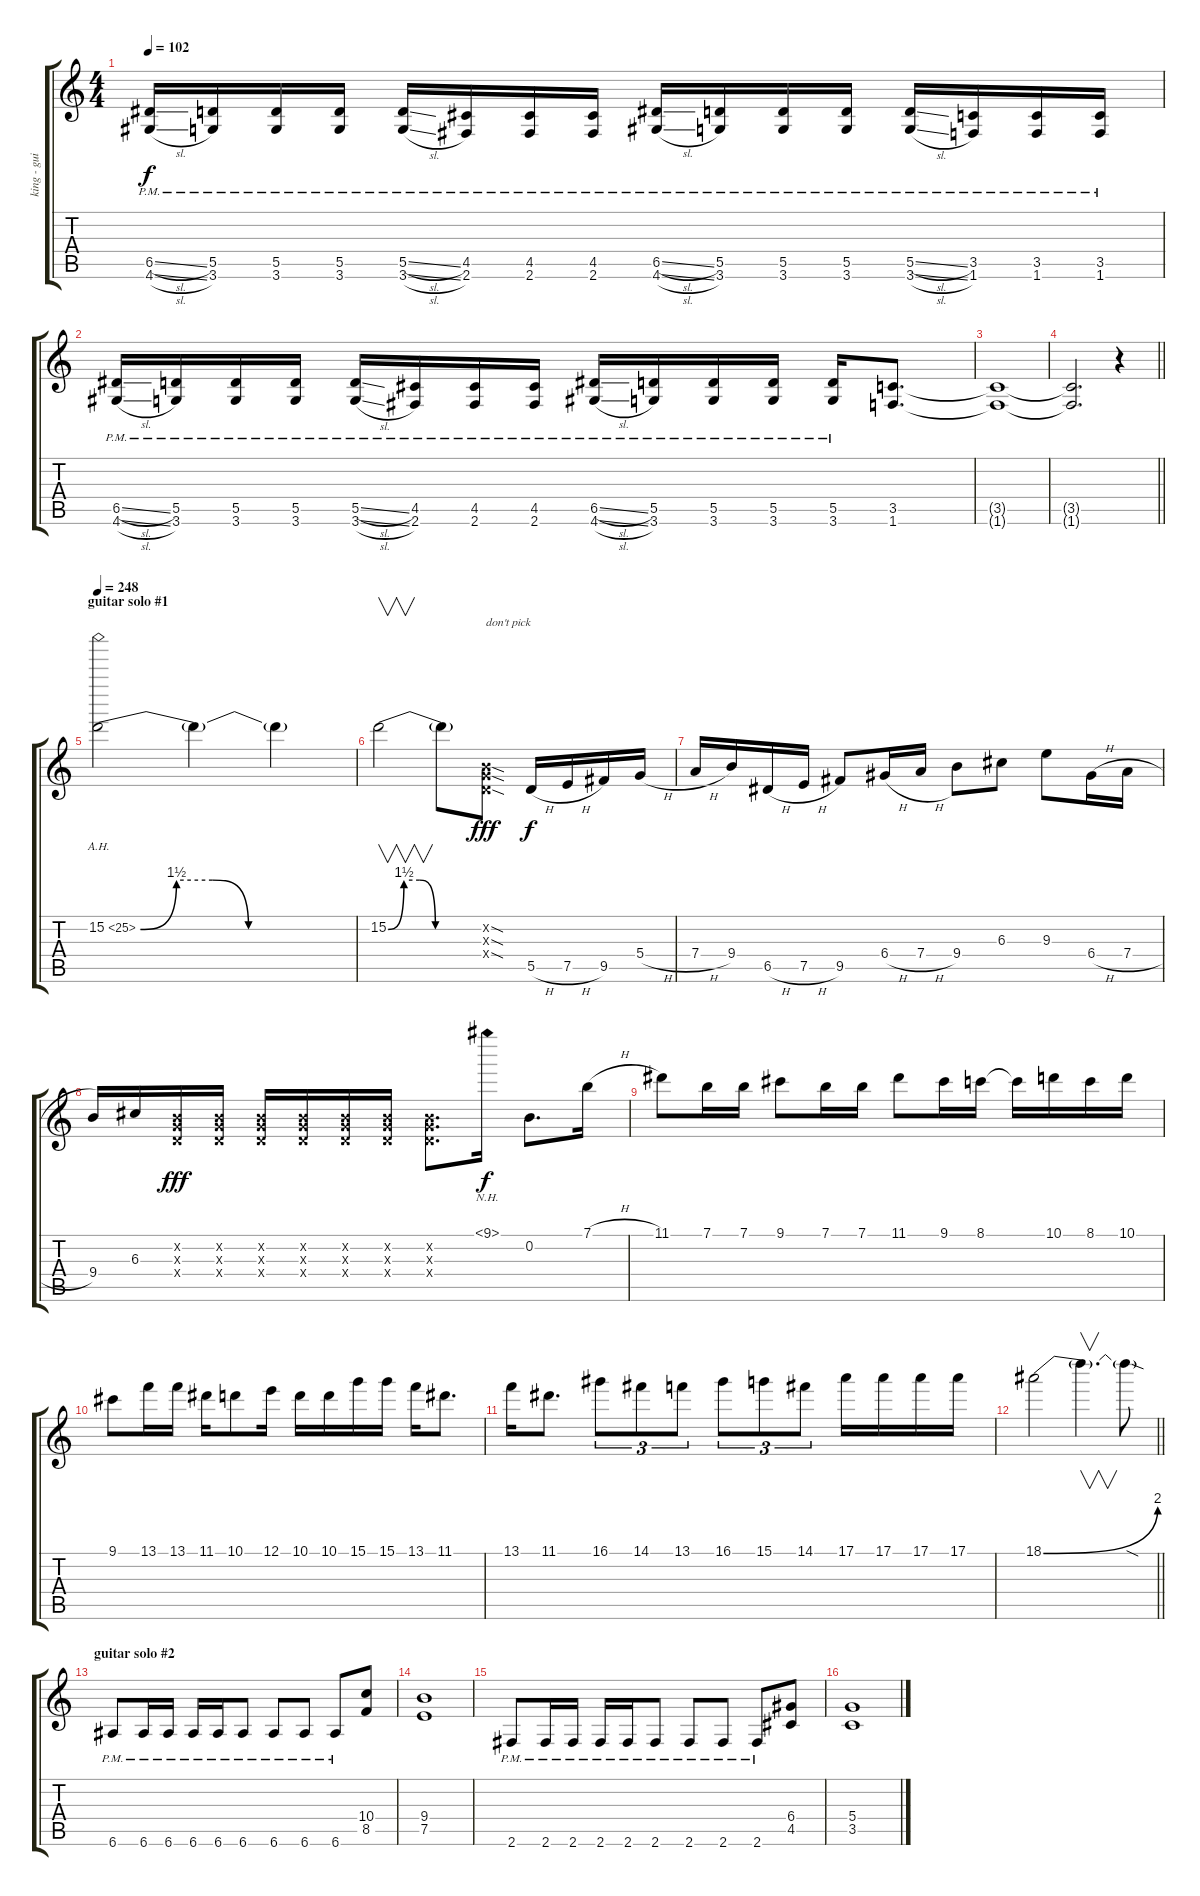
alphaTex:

\track ("king - guitar" "king - gui") {instrument distortionguitar}
\staff {score tabs}
\tuning (E4 B3 G3 D3 A2 E2) {hide}
\ts (4 4)
\tempo 102
\clef g2
\ks c
(6.5{sl pm} 4.6{sl pm}).16{dy f} (5.5{pm} 3.6{pm}).16 (5.5{pm} 3.6{pm}).16 (5.5{pm} 3.6{pm}).16 (5.5{sl pm} 3.6{sl pm}).16 (4.5{pm} 2.6{pm}).16 (4.5{pm} 2.6{pm}).16 (4.5{pm} 2.6{pm}).16 (6.5{sl pm} 4.6{sl pm}).16 (5.5{pm} 3.6{pm}).16 (5.5{pm} 3.6{pm}).16 (5.5{pm} 3.6{pm}).16 (5.5{sl pm} 3.6{sl pm}).16 (3.5{pm} 1.6{pm}).16 (3.5{pm} 1.6{pm}).16 (3.5{pm} 1.6{pm}).16 |
(6.5{sl pm} 4.6{sl pm}).16 (5.5{pm} 3.6{pm}).16 (5.5{pm} 3.6{pm}).16 (5.5{pm} 3.6{pm}).16 (5.5{sl pm} 3.6{sl pm}).16 (4.5{pm} 2.6{pm}).16 (4.5{pm} 2.6{pm}).16 (4.5{pm} 2.6{pm}).16 (6.5{sl pm} 4.6{sl pm}).16 (5.5{pm} 3.6{pm}).16 (5.5{pm} 3.6{pm}).16 (5.5{pm} 3.6{pm}).16 (5.5{pm} 3.6{pm}).16 (3.5 1.6).8{d} |
(3.5{t} 1.6{t}).1 |
\barLineRight lightlight
(3.5{t} 1.6{t}).2{d} r.4 |
\section ("" "guitar solo #1")
\tempo 248
15.2{be (custom 0 0 10 6 20 6 30 0 60 0) ah 10}.2{volume 15 balance 8} 15.2{t}.4 15.2{t}.4 |
15.2{be (custom 0 0 10 6 20 6 30 0 60 0)}.2{v} 15.2{t}.8 (0.2{sod x} 0.3{sod x} 0.4{sod x}).8{txt "don't pick" dy fff} 5.5{h}.16{dy f} 7.5{h}.16 9.5.16 5.4{h}.16 |
7.4{h}.16 9.4.16 6.5{h}.16 7.5{h}.16 9.5.8 6.4{h}.16 7.4{h}.16 9.4.8 6.3.8 9.3.8 6.4{h}.16 7.4{h}.16 |
9.4.16 6.3.16 (0.2{x} 0.3{x} 0.4{x}).16{dy fff} (0.2{x} 0.3{x} 0.4{x}).16 (0.2{x} 0.3{x} 0.4{x}).16 (0.2{x} 0.3{x} 0.4{x}).16 (0.2{x} 0.3{x} 0.4{x}).16 (0.2{x} 0.3{x} 0.4{x}).16 (0.2{x} 0.3{x} 0.4{x}).8{d} 9.1{nh}.16{dy f} 0.2.8{d} 7.1{h}.16 |
11.1.8 7.1.16 7.1.16 9.1.8 7.1.16 7.1.16 11.1.8 9.1.16 8.1.16 8.1{t}.16 10.1.16 8.1.16 10.1.16 |
9.1.8 13.1.16 13.1.16 11.1.16 10.1.8 12.1.16 10.1.16 10.1.16 15.1.16 15.1.16 13.1.16 11.1.8{d} |
13.1.16 11.1.8{d} 16.1.8{tu (3 2)} 14.1.8{tu (3 2)} 13.1.8{tu (3 2)} 16.1.8{tu (3 2)} 15.1.8{tu (3 2)} 14.1.8{tu (3 2)} 17.1.16 17.1.16 17.1.16 17.1.16 |
\barLineRight lightlight
18.1{be (bend 0 0 60 8)}.2 18.1{t}.4{v d} 18.1{sod t}.8 |
\section ("" "guitar solo #2")
6.6{pm}.8{volume 12 balance 8} 6.6{pm}.16 6.6{pm}.16 6.6{pm}.16 6.6{pm}.16 6.6{pm}.8 6.6{pm}.8 6.6{pm}.8 6.6{pm}.8 (10.4 8.5).8 |
(9.4 7.5).1 |
2.6{pm}.8 2.6{pm}.16 2.6{pm}.16 2.6{pm}.16 2.6{pm}.16 2.6{pm}.8 2.6{pm}.8 2.6{pm}.8 2.6{pm}.8 (6.4 4.5).8 |
(5.4 3.5).1
